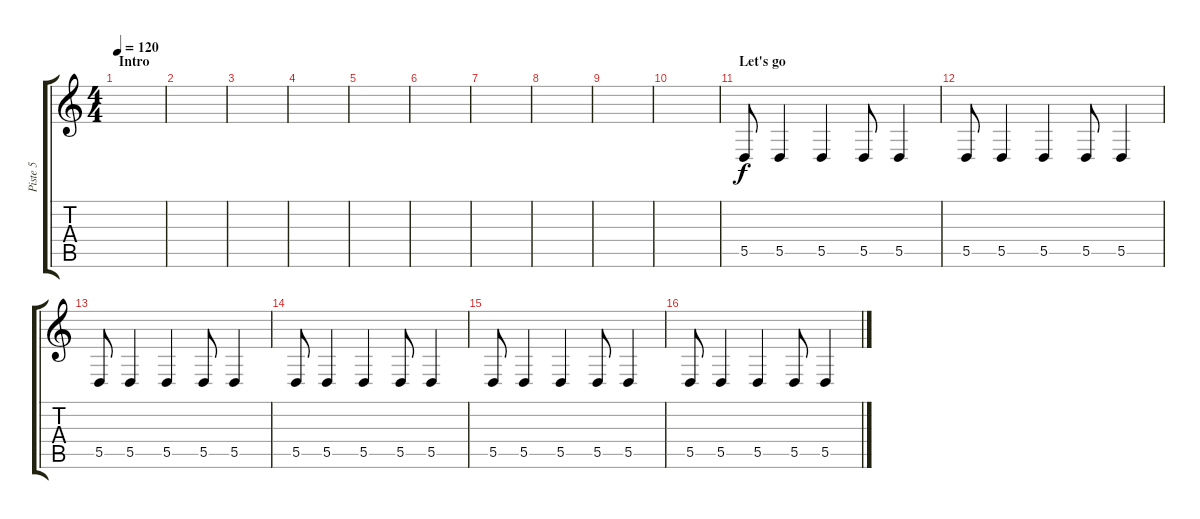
\track ("Piste 5" "Piste 5") {instrument breathnoise}
\staff {score tabs}
\tuning (E4 B3 G3 D3 A2 E2) {hide}
\ts (4 4)
\section ("" "Intro")
\tempo 120
\clef g2
\ks c
|
|
|
|
|
|
|
|
|
|
\section ("" "Let's go")
5.5.8 5.5.4 5.5.4 5.5.8 5.5.4 |
5.5.8 5.5.4 5.5.4 5.5.8 5.5.4 |
5.5.8 5.5.4 5.5.4 5.5.8 5.5.4 |
5.5.8 5.5.4 5.5.4 5.5.8 5.5.4 |
5.5.8 5.5.4 5.5.4 5.5.8 5.5.4 |
5.5.8 5.5.4 5.5.4 5.5.8 5.5.4
